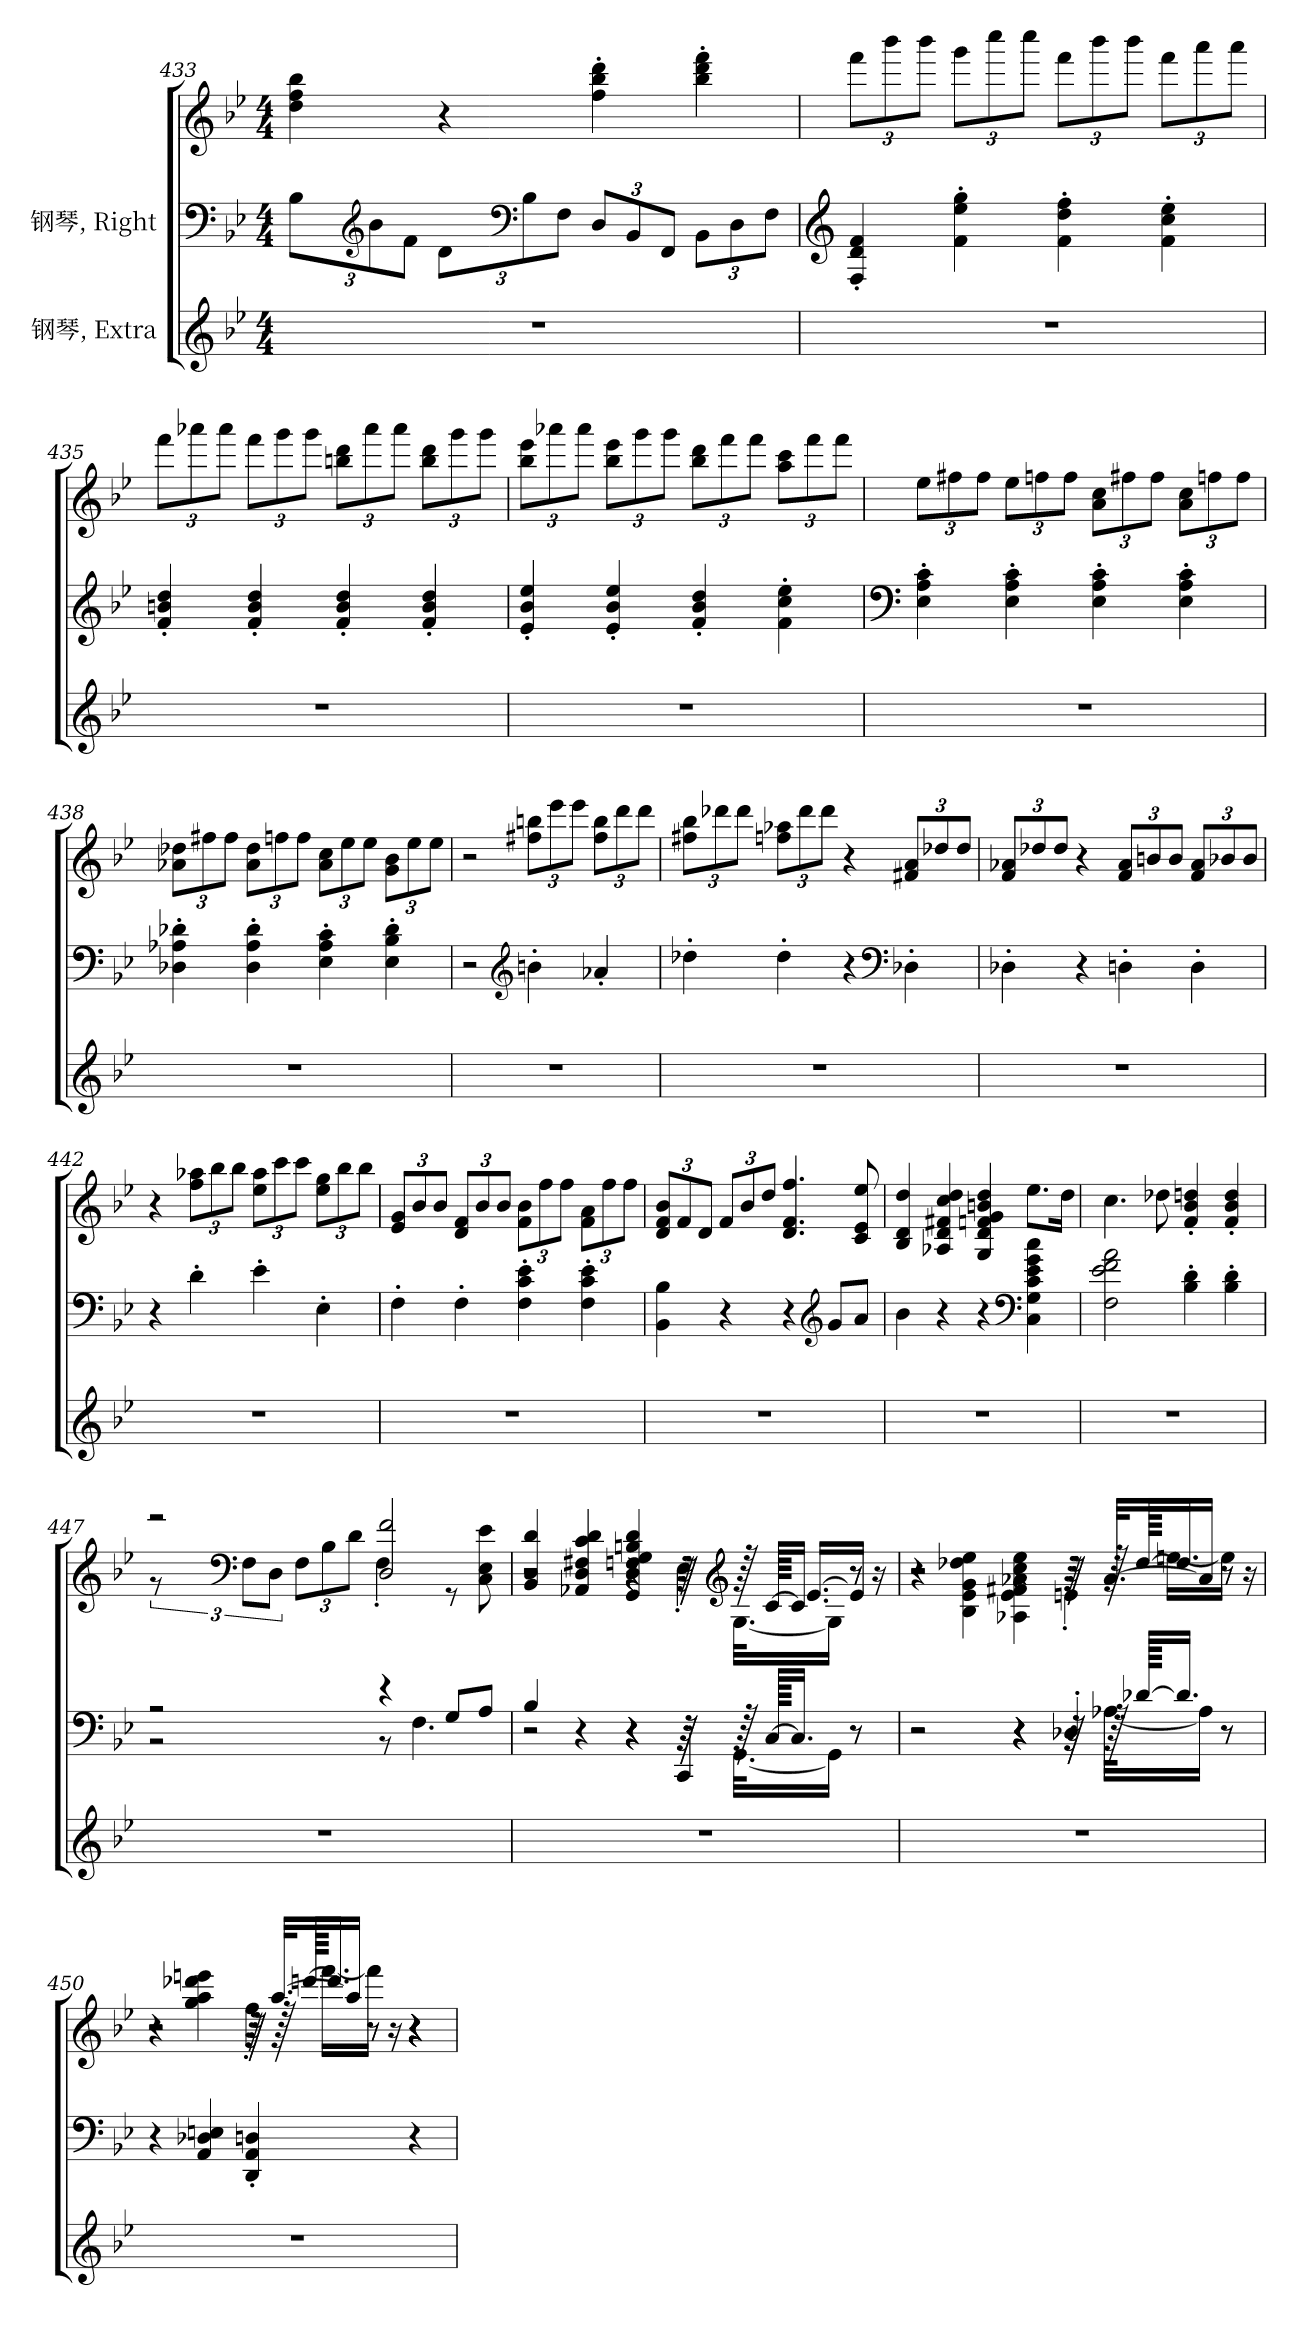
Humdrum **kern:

**kern	**kern	**kern
*part2	*part1	*part1
*staff3	*staff2	*staff1
*I"钢琴, Extra	*I"钢琴, Right	*
!!LO:LB:g=z
*clefG2	*clefF4	*clefG2
*k[b-e-]	*k[b-e-]	*k[b-e-]
*M4/4	*M4/4	*M4/4
*	*Xbrackettup	*
=433	=433	=433
1r	12B-\L	4dd\ 4ff\ 4bb-\
*	*clefG2	*
.	12b-\	.
.	12f\J	.
.	12d\L	4r
*	*clefF4	*
.	12B-\	.
.	12F\J	.
.	12D/L	4ff\' 4bb-\' 4ddd\'
.	12BB-/	.
.	12FF/J	.
.	12BB-\L	4bb-\' 4ddd\' 4fff\'
.	12D\	.
.	12F\J	.
=434	=434	=434
*	*clefG2	*
*	*	*Xbrackettup
1r	4F/' 4d/' 4f/'	12fff\L
.	.	12bbb-\
.	.	12bbb-\J
.	4f\' 4ee-\' 4gg\'	12ggg\L
.	.	12cccc\
.	.	12cccc\J
.	4f\' 4dd\' 4ff\'	12fff\L
.	.	12bbb-\
.	.	12bbb-\J
.	4f\' 4cc\' 4ee-\'	12fff\L
.	.	12aaa\
.	.	12aaa\J
!!LO:LB:g=z
=435	=435	=435
1r	4f/' 4bn/' 4dd/'	12fff\L
.	.	12aaa-X\
.	.	12aaa-\J
.	4f/' 4b/' 4dd/'	12fff\L
.	.	12ggg\
.	.	12ggg\J
.	4f/' 4b/' 4dd/'	12bbn\ 12ddd\L
.	.	12aaa-\
.	.	12aaa-\J
.	4f/' 4b/' 4dd/'	12bb\ 12ddd\L
.	.	12ggg\
.	.	12ggg\J
=436	=436	=436
1r	4e-/' 4b-/' 4ee-/'	12bb-\ 12eee-\L
.	.	12aaa-X\
.	.	12aaa-\J
*	*	*MM133
.	4e-/' 4b-/' 4ee-/'	12bb-\ 12eee-\L
.	.	12ggg\
.	.	12ggg\J
.	4f/' 4b-/' 4dd/'	12bb-\ 12ddd\L
.	.	12fff\
.	.	12fff\J
*	*	*MM96
.	4f\' 4cc\' 4ee-\'	12aa\ 12ccc\L
.	.	12fff\
.	.	12fff\J
!!LO:PB:g=z
=437	=437	=437
*	*clefF4	*
*	*	*MM110
1r	4E-\' 4A\' 4c\'	12ee-\L
.	.	12ff#X\
.	.	12ff#\J
.	4E-\' 4A\' 4c\'	12ee-\L
.	.	12ffn\
.	.	12ff\J
.	4E-\' 4A\' 4c\'	12a\ 12cc\L
.	.	12ff#X\
.	.	12ff#\J
.	4E-\' 4A\' 4c\'	12a\ 12cc\L
.	.	12ffn\
.	.	12ff\J
=438	=438	=438
1r	4D-X\' 4A-X\' 4d-X\'	12a-X\ 12dd-X\L
.	.	12ff#X\
.	.	12ff#\J
.	4D-\' 4A-\' 4d-\'	12a-\ 12dd-\L
*	*	*MM117
.	.	12ffn\
.	.	12ff\J
.	4E-\' 4A-\' 4c\'	12a-\ 12cc\L
.	.	12ee-\
.	.	12ee-\J
.	4E-\' 4B-\' 4d-\'	12g\ 12b-\L
.	.	12ee-\
.	.	12ee-\J
=439	=439	=439
1r	2r	2r
*	*clefG2	*
.	4bn'\	12ff#X\ 12bbn\L
.	.	12eee-\
.	.	12eee-\J
.	4a-X'/	12ff#\ 12bb\L
.	.	12ddd\
.	.	12ddd\J
!!LO:LB:g=z
=440	=440	=440
1r	4dd-X'\	12ff#X\ 12bb-\L
.	.	12ddd-X\
*	*	*MM80
.	.	12ddd-\J
.	4dd-'\	12ffn\ 12aa-X\L
.	.	12ddd-\
.	.	12ddd-\J
.	4r	4r
*	*clefF4	*
.	4D-X'\	12f#X/ 12a/L
.	.	12dd-X/
.	.	12dd-/J
=441	=441	=441
1r	4D-X'\	12f/ 12a-X/L
.	.	12dd-X/
.	.	12dd-/J
.	4r	4r
.	4Dn'\	12f/ 12a-/L
.	.	12bn/
.	.	12b/J
.	4D'\	12f/ 12a-/L
.	.	12b-X/
.	.	12b-/J
=442	=442	=442
*	*	*MM43
1r	4r	4r
.	4d'\	12ff\ 12aa-X\L
.	.	12bb-\
.	.	12bb-\J
.	4e-'\	12ee-\ 12aa-\L
.	.	12ccc\
.	.	12ccc\J
*	*	*MM102
.	4E-'\	12ee-\ 12gg\L
.	.	12bb-\
.	.	12bb-\J
!!LO:LB:g=z
=443	=443	=443
1r	4F'\	12e-/ 12g/L
.	.	12b-/
.	.	12b-/J
.	4F'\	12d/ 12f/L
.	.	12b-/
.	.	12b-/J
.	4F\' 4c\' 4e-\'	12f\ 12b-\L
.	.	12ff\
.	.	12ff\J
.	4F\' 4c\' 4e-\'	12f\ 12a\L
*	*	*MM102
.	.	12ff\
.	.	12ff\J
=444	=444	=444
1r	4BB-\ 4B-\	12d/ 12f/ 12b-/L
.	.	12f/
.	.	12d/J
.	4r	12f/L
.	.	12b-/
.	.	12dd/J
.	4r	4.d/ 4.f/ 4.ff/
*	*clefG2	*
.	8g/L	.
.	8a/J	8c/ 8e-/ 8ee-/
=445	=445	=445
*	*	*MM102
1r	4b-\	4B-/ 4d/ 4dd/
.	4r	4A-X/ 4d/ 4f#X/ 4cc/ 4dd/
.	4r	4G/ 4d/ 4fn/ 4g/ 4bn/ 4dd/
*	*clefF4	*
.	4C\ 4G\ 4c\ 4e-\ 4g\ 4cc\	8.ee-\L
.	.	16dd\Jk
=446	=446	=446
1r	2F\ 2e-\ 2f\ 2a\	4.cc\
*	*	*MM90
.	.	8dd-X\
.	4B-\' 4d\'	4f/' 4b-/' 4ddn/'
.	4B-\' 4d\'	4f/' 4b-/' 4dd/'
!!LO:LB:g=z
=447	=447	=447
*	*^	*^
*	*	*	*	*brackettup
1r	2r	2r	2r	12r
*	*	*	*clefF4	*
.	.	.	.	12F\L
.	.	.	.	12D\J
*	*	*	*	*Xbrackettup
.	.	.	.	12F\L
.	.	.	.	12B-\
.	.	.	.	12d\J
.	4r	8r	2D/ 2f/	4F'\
.	.	4.F\	.	.
.	8G/L	.	.	8r
*	*	*	*MM104	*
.	8A/J	.	.	8C\ 8E-\ 8e-\
=448	=448	=448	=448	=448
*	*	*^	*^	*^
1r	4B-/	2r	2r	2r	2r	4BB-/ 4D/ 4d/	2r
.	4r	.	.	.	.	4AA-X/ 4D/ 4F#X/ 4c/ 4d/	.
*	*	*	*	*MM97	*	*	*
.	4r	4r	4r	4r	4r	4GG/ 4D/ 4Fn/ 4G/ 4Bn/ 4d/	4r
.	64r	64r	4CC'/	64r	64r	32r	4E-'\
*	*	*	*	*clefG2	*	*	*
.	128r	[32.GG\KLL	.	128r	[32.G\KLL	.	.
.	[128C/KKKLL	.	.	[128c/KKKLL	.	.	.
.	16.C/JJ]	.	.	16.c/JJ]	.	[16.e-/LL	.
.	.	16GG\JJ]	.	.	16G\JJ]	.	.
.	8r	8r	.	8r	8r	16e-/JJ]	.
.	.	.	.	.	.	16r	.
!!LO:PB:g=z	!!	!!	!!
=449	=449	=449	=449	=449	=449	=449	=449
1r	2r	2r	2r	2r	4r	2r	2r
.	.	.	.	.	4B-\ 4e-\ 4g\ 4dd-X\ 4ee-\	.	.
.	4r	4r	4r	4r	4A-X\ 4e-\ 4f#X\ 4a-X\ 4cc\ 4ee-\	4r	4r
.	64r	64r	4D-X'/	64r	32r	64r	4en'\
.	128r	[32.A-X\KLL	.	128r	.	[32.a-/KLL	.
.	[128d-X/KKKLL	.	.	[128dd-/KKKLL	.	.	.
.	16.d-/JJ]	.	.	16.dd-/JJ]	[16.een\LL	.	.
.	.	16A-\JJ]	.	.	.	16a-/JJ]	.
.	8r	8r	.	8r	16ee\JJ]	8r	.
.	.	.	.	.	16r	.	.
*	*v	*v	*v	*	*	*	*
=450	=450	=450	=450	=450	=450
1r	4r	2r	4r	2r	2r
.	4AA/ 4D-X/ 4En/	.	4gg\ 4aa\ 4ddd-X\ 4eeen\	.	.
.	4DD/' 4AA/' 4Dn/'	64r	32r	64r	4ff'\
.	.	128r	.	[32.aa/KLL	.
.	.	[128dddn/KKKLL	.	.	.
.	.	16.ddd/JJ]	[16.fff\LL	.	.
.	.	.	.	16aa/JJ]	.
.	.	8r	16fff\JJ]	8r	.
.	.	.	16r	.	.
.	4r	4r	4r	4r	4r
*	*	*v	*v	*v	*v
=	=	=
*-	*-	*-
